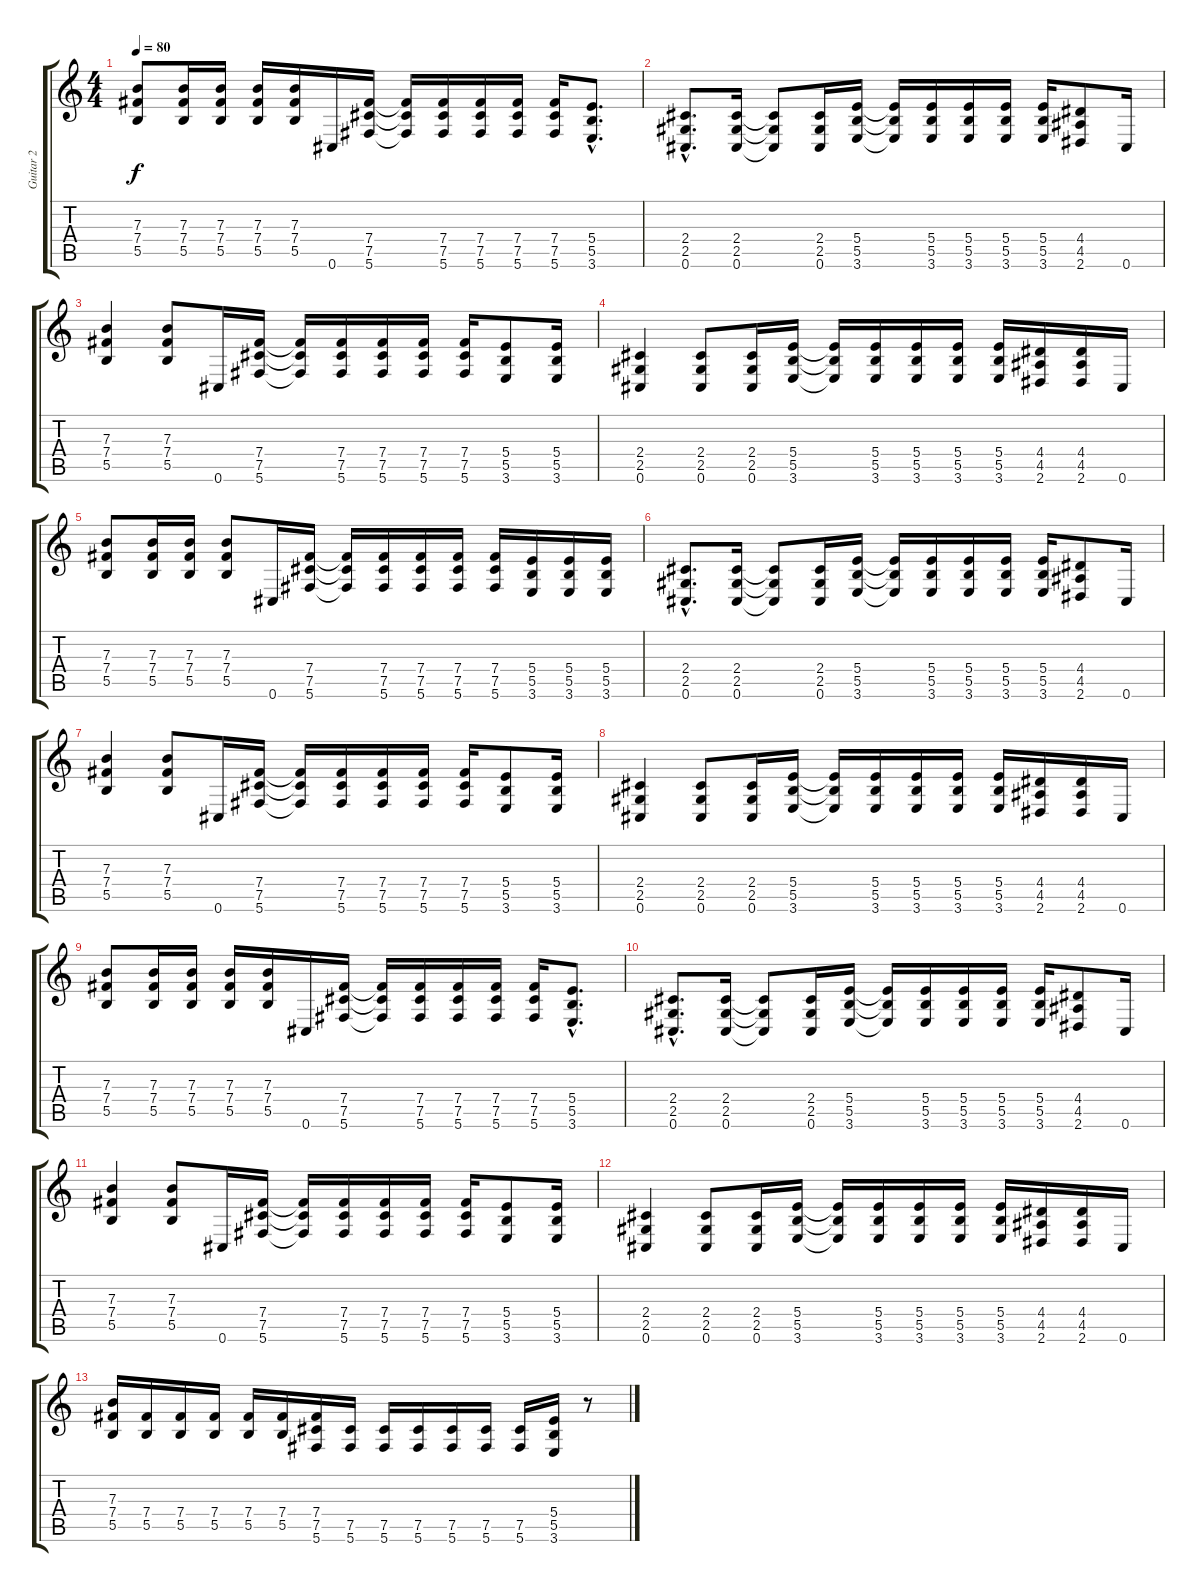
\track ("Guitar 2" "Guitar 2") {instrument overdrivenguitar}
\staff {score tabs}
\tuning (Db4 Ab3 E3 B2 Gb2 Db2) {hide}
\ts (4 4)
\tempo 80
\clef g2
\ks c
(7.3 7.4 5.5).8{dy f} (7.3 7.4 5.5).16 (7.3 7.4 5.5).16 (7.3 7.4 5.5).16 (7.3 7.4 5.5).16 0.6.16 (7.4 7.5 5.6).16 (7.4{t} 7.5{t} 5.6{t}).16 (7.4 7.5 5.6).16 (7.4 7.5 5.6).16 (7.4 7.5 5.6).16 (7.4 7.5 5.6).16 (5.4{hac} 5.5{hac} 3.6{hac}).8{d} |
(2.4{hac} 2.5{hac} 0.6{hac}).8{d} (2.4 2.5 0.6).16 (2.4{t} 2.5{t} 0.6{t}).8 (2.4 2.5 0.6).16 (5.4 5.5 3.6).16 (5.4{t} 5.5{t} 3.6{t}).16 (5.4 5.5 3.6).16 (5.4 5.5 3.6).16 (5.4 5.5 3.6).16 (5.4 5.5 3.6).16 (4.4 4.5 2.6).8 0.6.16 |
(7.3 7.4 5.5).4 (7.3 7.4 5.5).8 0.6.16 (7.4 7.5 5.6).16 (7.4{t} 7.5{t} 5.6{t}).16 (7.4 7.5 5.6).16 (7.4 7.5 5.6).16 (7.4 7.5 5.6).16 (7.4 7.5 5.6).16 (5.4 5.5 3.6).8 (5.4 5.5 3.6).16 |
(2.4 2.5 0.6).4 (2.4 2.5 0.6).8 (2.4 2.5 0.6).16 (5.4 5.5 3.6).16 (5.4{t} 5.5{t} 3.6{t}).16 (5.4 5.5 3.6).16 (5.4 5.5 3.6).16 (5.4 5.5 3.6).16 (5.4 5.5 3.6).16 (4.4 4.5 2.6).16 (4.4 4.5 2.6).16 0.6.16 |
(7.3 7.4 5.5).8 (7.3 7.4 5.5).16 (7.3 7.4 5.5).16 (7.3 7.4 5.5).8 0.6.16 (7.4 7.5 5.6).16 (7.4{t} 7.5{t} 5.6{t}).16 (7.4 7.5 5.6).16 (7.4 7.5 5.6).16 (7.4 7.5 5.6).16 (7.4 7.5 5.6).16 (5.4 5.5 3.6).16 (5.4 5.5 3.6).16 (5.4 5.5 3.6).16 |
(2.4{hac} 2.5{hac} 0.6{hac}).8{d balance 16 instrument overdrivenguitar} (2.4 2.5 0.6).16 (2.4{t} 2.5{t} 0.6{t}).8 (2.4 2.5 0.6).16 (5.4 5.5 3.6).16 (5.4{t} 5.5{t} 3.6{t}).16 (5.4 5.5 3.6).16 (5.4 5.5 3.6).16 (5.4 5.5 3.6).16 (5.4 5.5 3.6).16 (4.4 4.5 2.6).8 0.6.16 |
(7.3 7.4 5.5).4 (7.3 7.4 5.5).8 0.6.16 (7.4 7.5 5.6).16 (7.4{t} 7.5{t} 5.6{t}).16 (7.4 7.5 5.6).16 (7.4 7.5 5.6).16 (7.4 7.5 5.6).16 (7.4 7.5 5.6).16 (5.4 5.5 3.6).8 (5.4 5.5 3.6).16 |
(2.4 2.5 0.6).4 (2.4 2.5 0.6).8 (2.4 2.5 0.6).16 (5.4 5.5 3.6).16 (5.4{t} 5.5{t} 3.6{t}).16 (5.4 5.5 3.6).16 (5.4 5.5 3.6).16 (5.4 5.5 3.6).16 (5.4 5.5 3.6).16 (4.4 4.5 2.6).16 (4.4 4.5 2.6).16 0.6.16 |
(7.3 7.4 5.5).8 (7.3 7.4 5.5).16 (7.3 7.4 5.5).16 (7.3 7.4 5.5).16 (7.3 7.4 5.5).16 0.6.16 (7.4 7.5 5.6).16 (7.4{t} 7.5{t} 5.6{t}).16 (7.4 7.5 5.6).16 (7.4 7.5 5.6).16 (7.4 7.5 5.6).16 (7.4 7.5 5.6).16 (5.4{hac} 5.5{hac} 3.6{hac}).8{d} |
(2.4{hac} 2.5{hac} 0.6{hac}).8{d} (2.4 2.5 0.6).16 (2.4{t} 2.5{t} 0.6{t}).8 (2.4 2.5 0.6).16 (5.4 5.5 3.6).16 (5.4{t} 5.5{t} 3.6{t}).16 (5.4 5.5 3.6).16 (5.4 5.5 3.6).16 (5.4 5.5 3.6).16 (5.4 5.5 3.6).16 (4.4 4.5 2.6).8 0.6.16 |
(7.3 7.4 5.5).4 (7.3 7.4 5.5).8 0.6.16 (7.4 7.5 5.6).16 (7.4{t} 7.5{t} 5.6{t}).16 (7.4 7.5 5.6).16 (7.4 7.5 5.6).16 (7.4 7.5 5.6).16 (7.4 7.5 5.6).16 (5.4 5.5 3.6).8 (5.4 5.5 3.6).16 |
(2.4 2.5 0.6).4 (2.4 2.5 0.6).8 (2.4 2.5 0.6).16 (5.4 5.5 3.6).16 (5.4{t} 5.5{t} 3.6{t}).16 (5.4 5.5 3.6).16 (5.4 5.5 3.6).16 (5.4 5.5 3.6).16 (5.4 5.5 3.6).16 (4.4 4.5 2.6).16 (4.4 4.5 2.6).16 0.6.16 |
(7.3 7.4 5.5).16 (7.4 5.5).16 (7.4 5.5).16 (7.4 5.5).16 (7.4 5.5).16 (7.4 5.5).16 (7.4 7.5 5.6).16 (7.5 5.6).16 (7.5 5.6).16 (7.5 5.6).16 (7.5 5.6).16 (7.5 5.6).16 (7.5 5.6).16 (5.4 5.5 3.6).16 r.8
